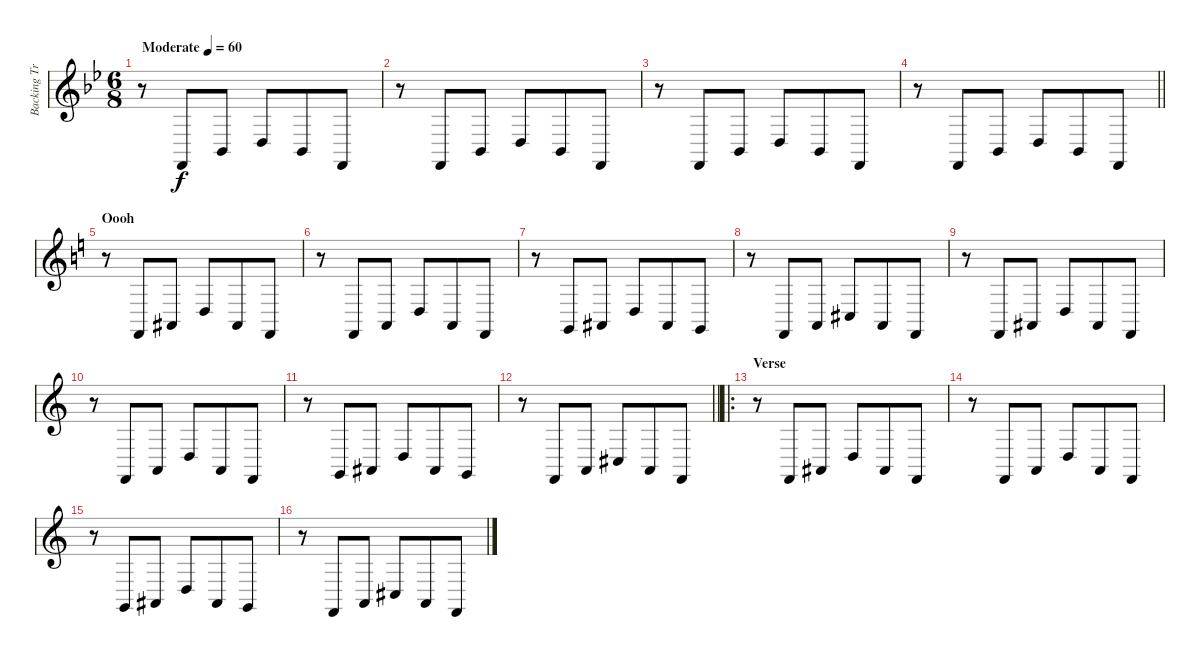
\track ("Backing Track (Strings)" "Backing Tr") {instrument synthstrings1}
\staff {score}
\tuning (E4 B3 G3 D3 A2 E2) {hide}
\ts (6 8)
\tempo (60 "Moderate")
\clef g2
\ks bb
r.8{dy f instrument synthstrings1} 1.6.8 1.5.8 0.4.8 1.5.8 1.6.8 |
r.8 1.6.8 1.5.8 0.4.8 1.5.8 1.6.8 |
r.8 1.6.8 1.5.8 0.4.8 1.5.8 1.6.8 |
\barLineRight lightlight
r.8 1.6.8 1.5.8 0.4.8 1.5.8 1.6.8 |
\section ("" "Oooh")
\ks c
r.8 1.6.8 1.5.8 0.4.8 1.5.8 1.6.8 |
r.8 1.6.8 0.5.8 0.4.8 0.5.8 1.6.8 |
r.8 3.6.8 1.5.8 0.4.8 1.5.8 3.6.8 |
r.8 1.6.8 0.5.8 4.5.8 0.5.8 1.6.8 |
r.8 1.6.8 1.5.8 0.4.8 1.5.8 1.6.8 |
r.8 1.6.8 0.5.8 0.4.8 0.5.8 1.6.8 |
r.8 3.6.8 1.5.8 0.4.8 1.5.8 3.6.8 |
\barLineRight lightlight
r.8 1.6.8 0.5.8 4.5.8 0.5.8 1.6.8 |
\ro
\section ("" "Verse")
r.8 1.6.8 1.5.8 0.4.8 1.5.8 1.6.8 |
r.8 1.6.8 0.5.8 0.4.8 0.5.8 1.6.8 |
r.8 3.6.8 1.5.8 0.4.8 1.5.8 3.6.8 |
r.8 1.6.8 0.5.8 4.5.8 0.5.8 1.6.8
